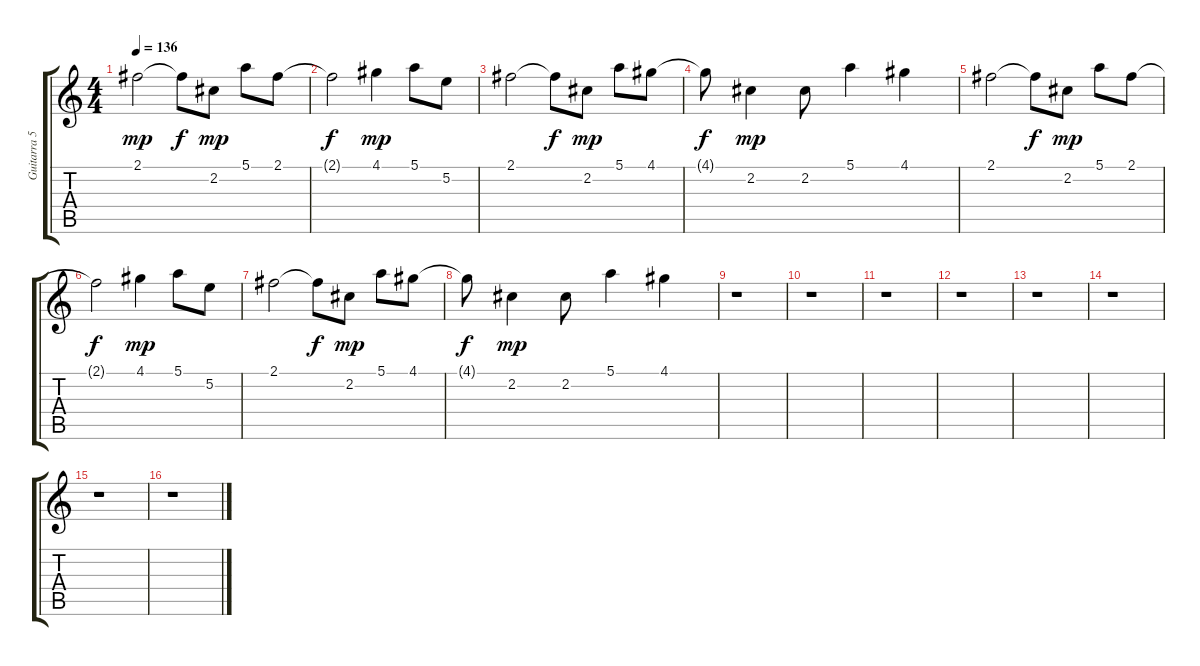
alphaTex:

\track ("Guitarra 5" "Guitarra 5") {instrument electricguitarjazz}
\staff {score tabs}
\tuning (E4 B3 G3 D3 A2 E2) {hide}
\ts (4 4)
\tempo 136
\clef g2
\ks c
2.1.2{dy mp} 2.1{t}.8{dy f} 2.2.8{dy mp} 5.1.8 2.1.8 |
2.1{t}.2{dy f} 4.1.4{dy mp} 5.1.8 5.2.8 |
2.1.2 2.1{t}.8{dy f} 2.2.8{dy mp} 5.1.8 4.1.8 |
4.1{t}.8{dy f} 2.2.4{dy mp} 2.2.8 5.1.4 4.1.4 |
2.1.2 2.1{t}.8{dy f} 2.2.8{dy mp} 5.1.8 2.1.8 |
2.1{t}.2{dy f} 4.1.4{dy mp} 5.1.8 5.2.8 |
2.1.2 2.1{t}.8{dy f} 2.2.8{dy mp} 5.1.8 4.1.8 |
4.1{t}.8{dy f} 2.2.4{dy mp} 2.2.8 5.1.4 4.1.4 |
r.1 |
r.1 |
r.1 |
r.1 |
r.1 |
r.1 |
r.1 |
r.1
